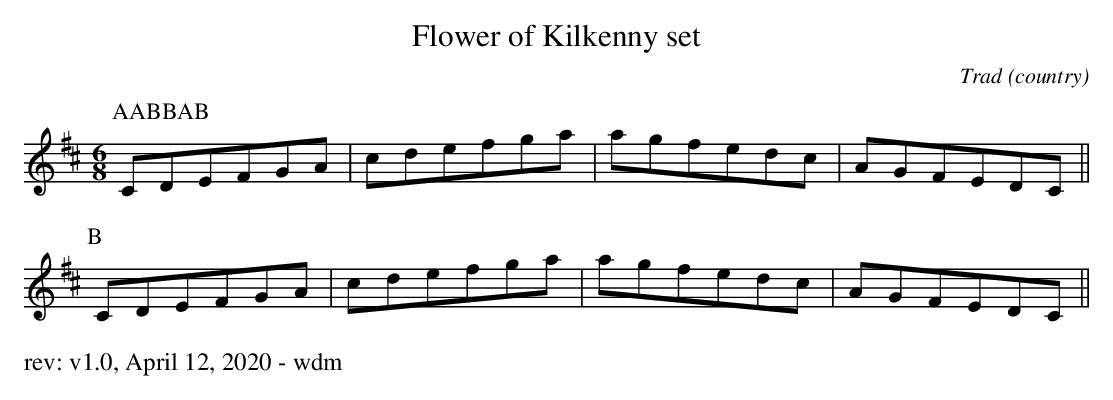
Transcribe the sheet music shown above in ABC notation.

X:1
T: Flower of Kilkenny set
O: Trad (country)
M: 6/8
K: Dmaj
P: AABBAB
P:A
CDEFGA|cdefga|agfedc|AGFEDC||
P:B
CDEFGA|cdefga|agfedc|AGFEDC||
